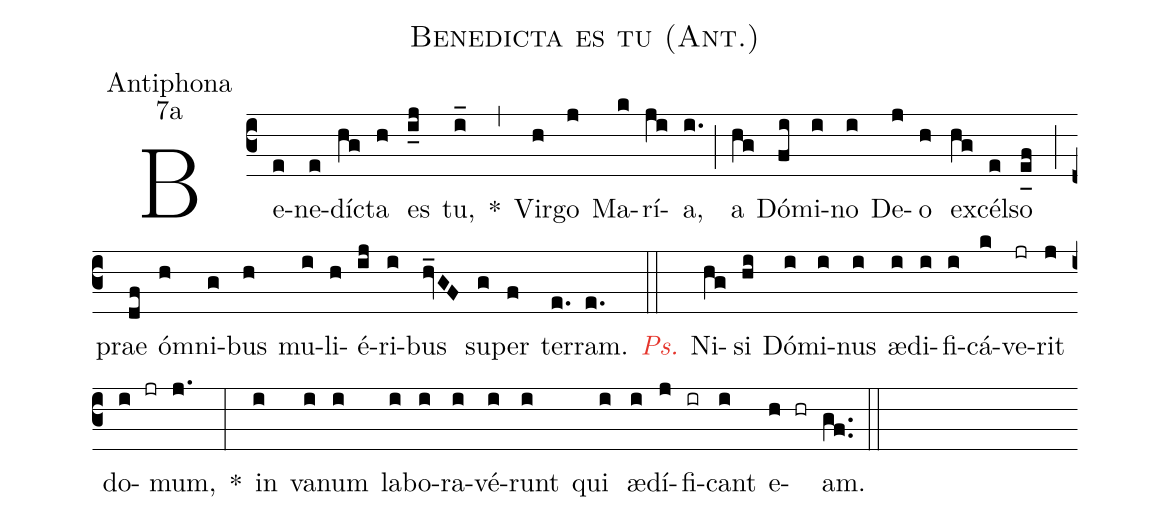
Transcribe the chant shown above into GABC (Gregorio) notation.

name:Benedicta es tu (Ant.);
office-part:Antiphona;
mode:7a;
%%
(c3) Be(e)ne(e)dí(hg)cta(h) es(i_j) tu,(i_) *(,) Vir(h)go(j) Ma(k)rí(ji)a,(i.) (;) a(hg) Dó(fi)mi(i)no(i) De(j)o(h) ex(hg)cél(e)so(e_[uh:l]f) (;) prae(df) ó(h)mni(g)bus(h) mu(i)li(h)é(ij)ri(i)bus(hv_GF) su(g)per(f) ter(e.)ram.(e.) (::)

<i><c>Ps.</c></i> Ni(hg)si(hi) Dó(i)mi(i)nus(i) æ(i)di(i)fi(i)cá(k)ve(jr)rit(j) do(i jr)mum,(j.) *(:) in(i) va(i)num(i) la(i)bo(i)ra(i)vé(i)runt(i) qui(i) æ(i)dí(j)fi(ir)cant(i) e(h hr)am.(gf..) (::)
